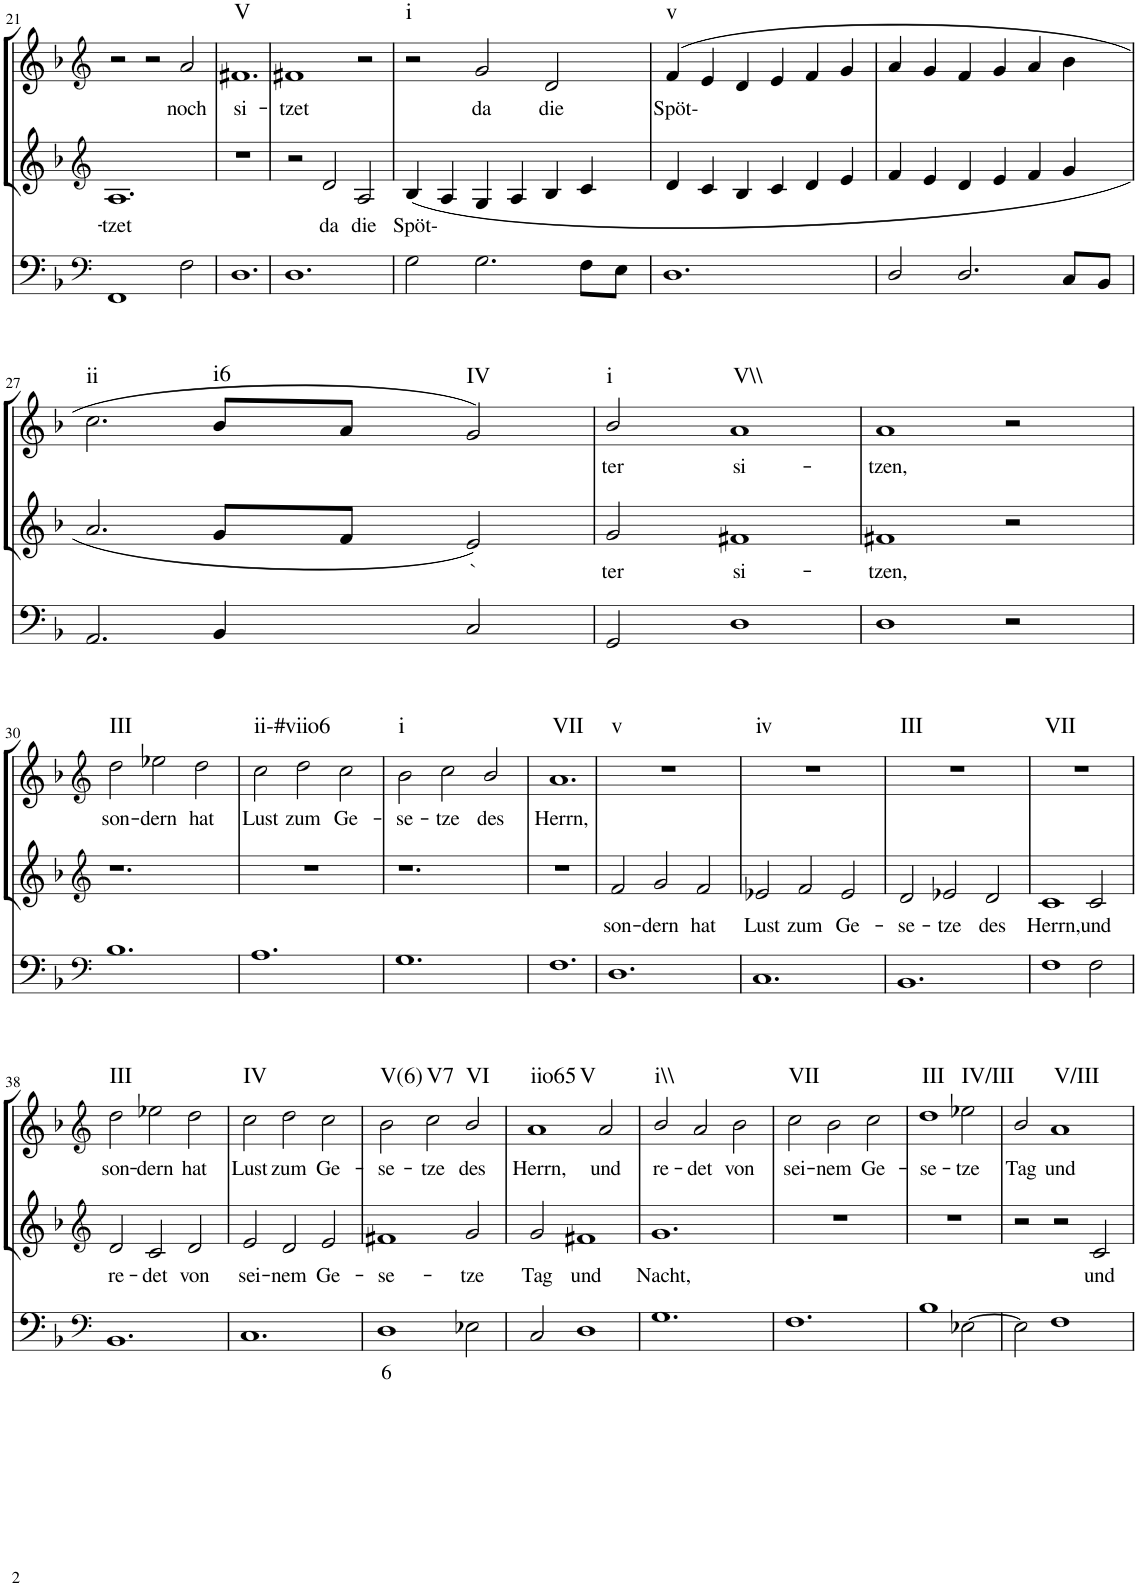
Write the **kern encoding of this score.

**kern	**text	**kern	**text	**kern	**text	**harte
*part3	*part3	*part2	*part2	*part1	*part1	*part1
*staff3	*staff3	*staff2	*staff2	*staff1	*staff1	*
*I"Continuo	*	*I"Alto	*	*I"Soprano	*	*
!!LO:PB:g=z
*clefF4	*	*clefG2	*	*clefG2	*	*
*k[b-]	*	*k[b-]	*	*k[b-]	*	*
*M3/2	*	*M3/2	*	*M3/2	*	*
=21	=21	=21	=21	=21	=21	=21
!	!	!	!LO:LY:b	!	!	!
1FF	.	1.A	tzet	2r	.	.
.	.	.	.	2r	.	.
!	!	!	!	!	!LO:LY:b	!
2F\	.	.	.	2a/	noch	.
=22	=22	=22	=22	=22	=22	=22
!	!	!	!	!	!LO:LY:b	!LO:H:kt=V
1.D	.	1.r	.	1.f#X	si-	N
=23	=23	=23	=23	=23	=23	=23
!	!	!	!	!	!LO:LY:b	!
1.D	.	2r	.	1f#X	tzet	.
!	!	!	!LO:LY:b	!	!	!
.	.	2d/	da	.	.	.
!	!	!	!LO:LY:b	!	!	!
.	.	2A/	die	2r	.	.
=24	=24	=24	=24	=24	=24	=24
!	!	!	!LO:LY:b	!	!	!LO:H:kt=i
2G\	.	(4B-/	Spöt-	2r	.	N
.	.	4A/	.	.	.	.
!	!	!	!	!	!LO:LY:b	!
2.G\	.	4G/	.	2g/	da	.
.	.	4A/	.	.	.	.
!	!	!	!	!	!LO:LY:b	!
.	.	4B-/	.	2d/	die	.
8F\L	.	4c/	.	.	.	.
8E\J	.	.	.	.	.	.
=25	=25	=25	=25	=25	=25	=25
!	!	!	!	!	!LO:LY:b	!LO:H:kt=v
1.D	.	4d/	.	(4f/	Spöt-	N
.	.	4c/	.	4e/	.	.
.	.	4B-/	.	4d/	.	.
.	.	4c/	.	4e/	.	.
.	.	4d/	.	4f/	.	.
.	.	4e/	.	4g/	.	.
=26	=26	=26	=26	=26	=26	=26
2D/	.	4f/	.	4a/	.	.
.	.	4e/	.	4g/	.	.
2.D/	.	4d/	.	4f/	.	.
.	.	4e/	.	4g/	.	.
.	.	4f/	.	4a/	.	.
8C/L	.	4g/	.	4b-\	.	.
8BB-/J	.	.	.	.	.	.
!!LO:LB:g=z
=27	=27	=27	=27	=27	=27	=27
!	!	!	!	!	!	!LO:H:kt=ii
2.AA/	.	2.a/	.	2.cc\	.	N
!	!	!	!	!	!	!LO:H:kt=i6
4BB-/	.	8g/L	.	8b-/L	.	N
.	.	8f/J	.	8a/J	.	.
!	!	!	!LO:LY:b	!	!	!LO:H:kt=IV
2C/	.	2e/)	`	2g/)	.	N
=28	=28	=28	=28	=28	=28	=28
!	!	!	!LO:LY:b	!	!LO:LY:b	!LO:H:kt=i
2GG/	.	2g/	ter	2b-/	ter	N
!	!	!	!LO:LY:b	!	!LO:LY:b	!LO:H:kt=V\\
1D	.	1f#X	si-	1a	si-	N
=29	=29	=29	=29	=29	=29	=29
!	!	!	!LO:LY:b	!	!LO:LY:b	!
1D	.	1f#X	tzen,	1a	tzen,	.
2r	.	2r	.	2r	.	.
!!LO:LB:g=z
=30	=30	=30	=30	=30	=30	=30
*clefF4	*	*clefG2	*	*clefG2	*	*
!	!	!	!	!	!LO:LY:b	!LO:H:kt=III
1.B-	.	1.r	.	2dd\	son-	N
!	!	!	!	!	!LO:LY:b	!
.	.	.	.	2ee-X\	dern	.
!	!	!	!	!	!LO:LY:b	!
.	.	.	.	2dd\	hat	.
=31	=31	=31	=31	=31	=31	=31
!	!	!	!	!	!LO:LY:b	!LO:H:kt=ii-#viio6
1.A	.	1.r	.	2cc\	Lust	N
!	!	!	!	!	!LO:LY:b	!
.	.	.	.	2dd\	zum	.
!	!	!	!	!	!LO:LY:b	!
.	.	.	.	2cc\	Ge-	.
=32	=32	=32	=32	=32	=32	=32
!	!	!	!	!	!LO:LY:b	!LO:H:kt=i
1.G	.	1.r	.	2b-\	se-	N
!	!	!	!	!	!LO:LY:b	!
.	.	.	.	2cc\	tze	.
!	!	!	!	!	!LO:LY:b	!
.	.	.	.	2b-/	des	.
=33	=33	=33	=33	=33	=33	=33
!	!	!	!	!	!LO:LY:b	!LO:H:kt=VII
1.F	.	1.r	.	1.a	Herrn,	N
=34	=34	=34	=34	=34	=34	=34
!	!	!	!LO:LY:b	!	!	!LO:H:kt=v
1.D	.	2f/	son-	1.r	.	N
!	!	!	!LO:LY:b	!	!	!
.	.	2g/	dern	.	.	.
!	!	!	!LO:LY:b	!	!	!
.	.	2f/	hat	.	.	.
=35	=35	=35	=35	=35	=35	=35
!	!	!	!LO:LY:b	!	!	!LO:H:kt=iv
1.C	.	2e-X/	Lust	1.r	.	N
!	!	!	!LO:LY:b	!	!	!
.	.	2f/	zum	.	.	.
!	!	!	!LO:LY:b	!	!	!
.	.	2e-/	Ge-	.	.	.
=36	=36	=36	=36	=36	=36	=36
!	!	!	!LO:LY:b	!	!	!LO:H:kt=III
1.BB-	.	2d/	se-	1.r	.	N
!	!	!	!LO:LY:b	!	!	!
.	.	2e-X/	tze	.	.	.
!	!	!	!LO:LY:b	!	!	!
.	.	2d/	des	.	.	.
=37	=37	=37	=37	=37	=37	=37
!	!	!	!LO:LY:b	!	!	!LO:H:kt=VII
1F	.	1c	Herrn,	1.r	.	N
!	!	!	!LO:LY:b	!	!	!
2F\	.	2c/	und	.	.	.
!!LO:LB:g=z
=38	=38	=38	=38	=38	=38	=38
*clefF4	*	*clefG2	*	*clefG2	*	*
!	!	!	!LO:LY:b	!	!LO:LY:b	!LO:H:kt=III
1.BB-	.	2d/	re-	2dd\	son-	N
!	!	!	!LO:LY:b	!	!LO:LY:b	!
.	.	2c/	det	2ee-X\	dern	.
!	!	!	!LO:LY:b	!	!LO:LY:b	!
.	.	2d/	von	2dd\	hat	.
=39	=39	=39	=39	=39	=39	=39
!	!	!	!LO:LY:b	!	!LO:LY:b	!LO:H:kt=IV
1.C	.	2e/	sei-	2cc\	Lust	N
!	!	!	!LO:LY:b	!	!LO:LY:b	!
.	.	2d/	nem	2dd\	zum	.
!	!	!	!LO:LY:b	!	!LO:LY:b	!
.	.	2e/	Ge-	2cc\	Ge-	.
=40	=40	=40	=40	=40	=40	=40
!	!LO:LY:b	!	!LO:LY:b	!	!LO:LY:b	!LO:H:kt=V(6)
1D	6	1f#X	se-	2b-\	se-	N
!	!	!	!	!	!LO:LY:b	!LO:H:kt=V7
.	.	.	.	2cc\	tze	N
!	!	!	!LO:LY:b	!	!LO:LY:b	!LO:H:kt=VI
2E-X\	.	2g/	tze	2b-/	des	N
=41	=41	=41	=41	=41	=41	=41
!	!	!	!LO:LY:b	!	!LO:LY:b	!LO:H:n=1:kt=iio65
!	!	!	!	!	!	!LO:H:n=2:kt=V
2C/	.	2g/	Tag	1a	Herrn,	N N
!	!	!	!LO:LY:b	!	!	!
1D	.	1f#X	und	.	.	.
!	!	!	!	!	!LO:LY:b	!
.	.	.	.	2a/	und	.
=42	=42	=42	=42	=42	=42	=42
!	!	!	!LO:LY:b	!	!LO:LY:b	!LO:H:kt=i\\
1.G	.	1.g	Nacht,	2b-/	re-	N
!	!	!	!	!	!LO:LY:b	!
.	.	.	.	2a/	det	.
!	!	!	!	!	!LO:LY:b	!
.	.	.	.	2b-\	von	.
=43	=43	=43	=43	=43	=43	=43
!	!	!	!	!	!LO:LY:b	!LO:H:kt=VII
1.F	.	1.r	.	2cc\	sei-	N
!	!	!	!	!	!LO:LY:b	!
.	.	.	.	2b-\	nem	.
!	!	!	!	!	!LO:LY:b	!
.	.	.	.	2cc\	Ge-	.
=44	=44	=44	=44	=44	=44	=44
!	!	!	!	!	!LO:LY:b	!LO:H:kt=III
1B-	.	1.r	.	1dd	se-	N
!	!	!	!	!	!LO:LY:b	!LO:H:kt=IV/III
[2E-X\	.	.	.	2ee-X\	tze	N
=45	=45	=45	=45	=45	=45	=45
!	!	!	!	!	!LO:LY:b	!
2E-\]	.	2r	.	2b-/	Tag	.
!	!	!	!	!	!LO:LY:b	!LO:H:kt=V/III
1F	.	2r	.	1a	und	N
!	!	!	!LO:LY:b	!	!	!
.	.	2c/	und	.	.	.
=	=	=	=	=	=	=
*-	*-	*-	*-	*-	*-	*-
